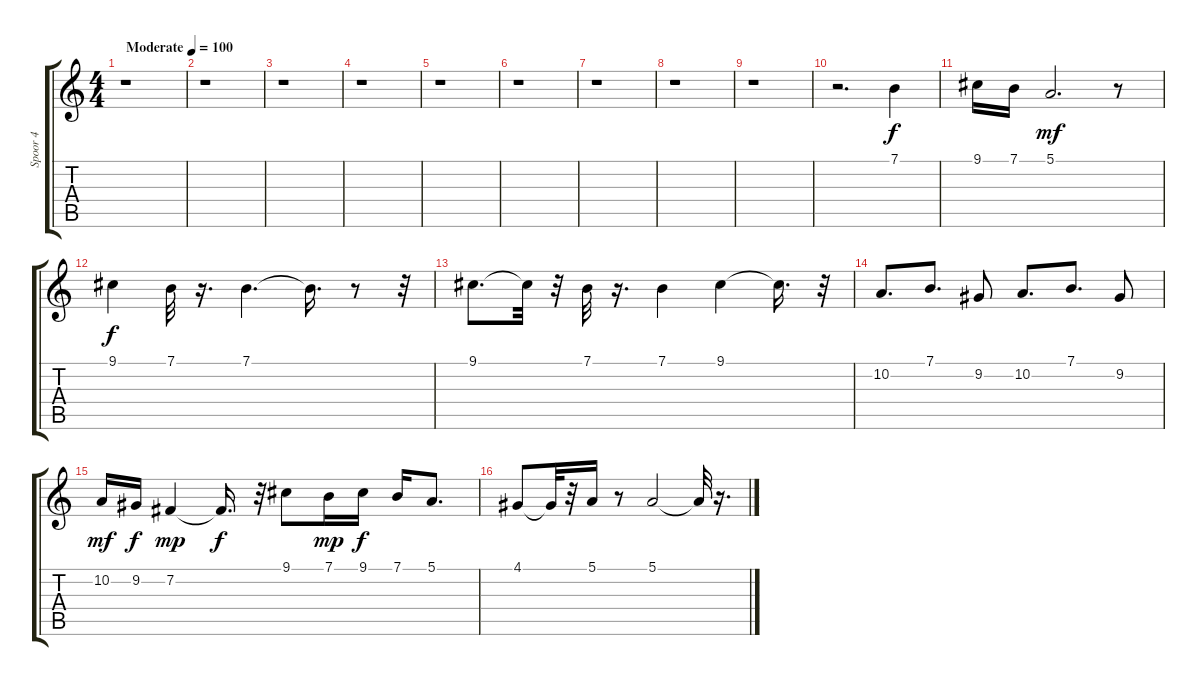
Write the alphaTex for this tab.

\track ("Spoor 4" "Spoor 4") {instrument pad7halo}
\staff {score tabs}
\tuning (E4 B3 G3 D3 A2 E2) {hide}
\ts (4 4)
\tempo (100 "Moderate")
\clef g2
\ks c
r.1{dy f instrument pad7halo} |
r.1 |
r.1 |
r.1 |
r.1 |
r.1 |
r.1 |
r.1 |
r.1 |
r.2{d} 7.1.4 |
9.1.16 7.1.16 5.1.2{d dy mf} r.8 |
9.1.4{dy f} 7.1.32 r.16{d} 7.1.4{d} 7.1{t}.16{d} r.8 r.32 |
9.1.8{d} 9.1{t}.32 r.32 7.1.32 r.16{d} 7.1.4 9.1.4 9.1{t}.16{d} r.32 |
10.2.8{d} 7.1.8{d} 9.2.8 10.2.8{d} 7.1.8{d} 9.2.8 |
10.2.16{dy mf} 9.2.16{dy f} 7.2.4{dy mp} 7.2{t}.16{d dy f} r.32 9.1.8 7.1.16{dy mp} 9.1.16{dy f} 7.1.16 5.1.8{d} |
4.1.8 4.1{t}.32 r.32 5.1.16 r.8 5.1.2 5.1{t}.32 r.16{d}
